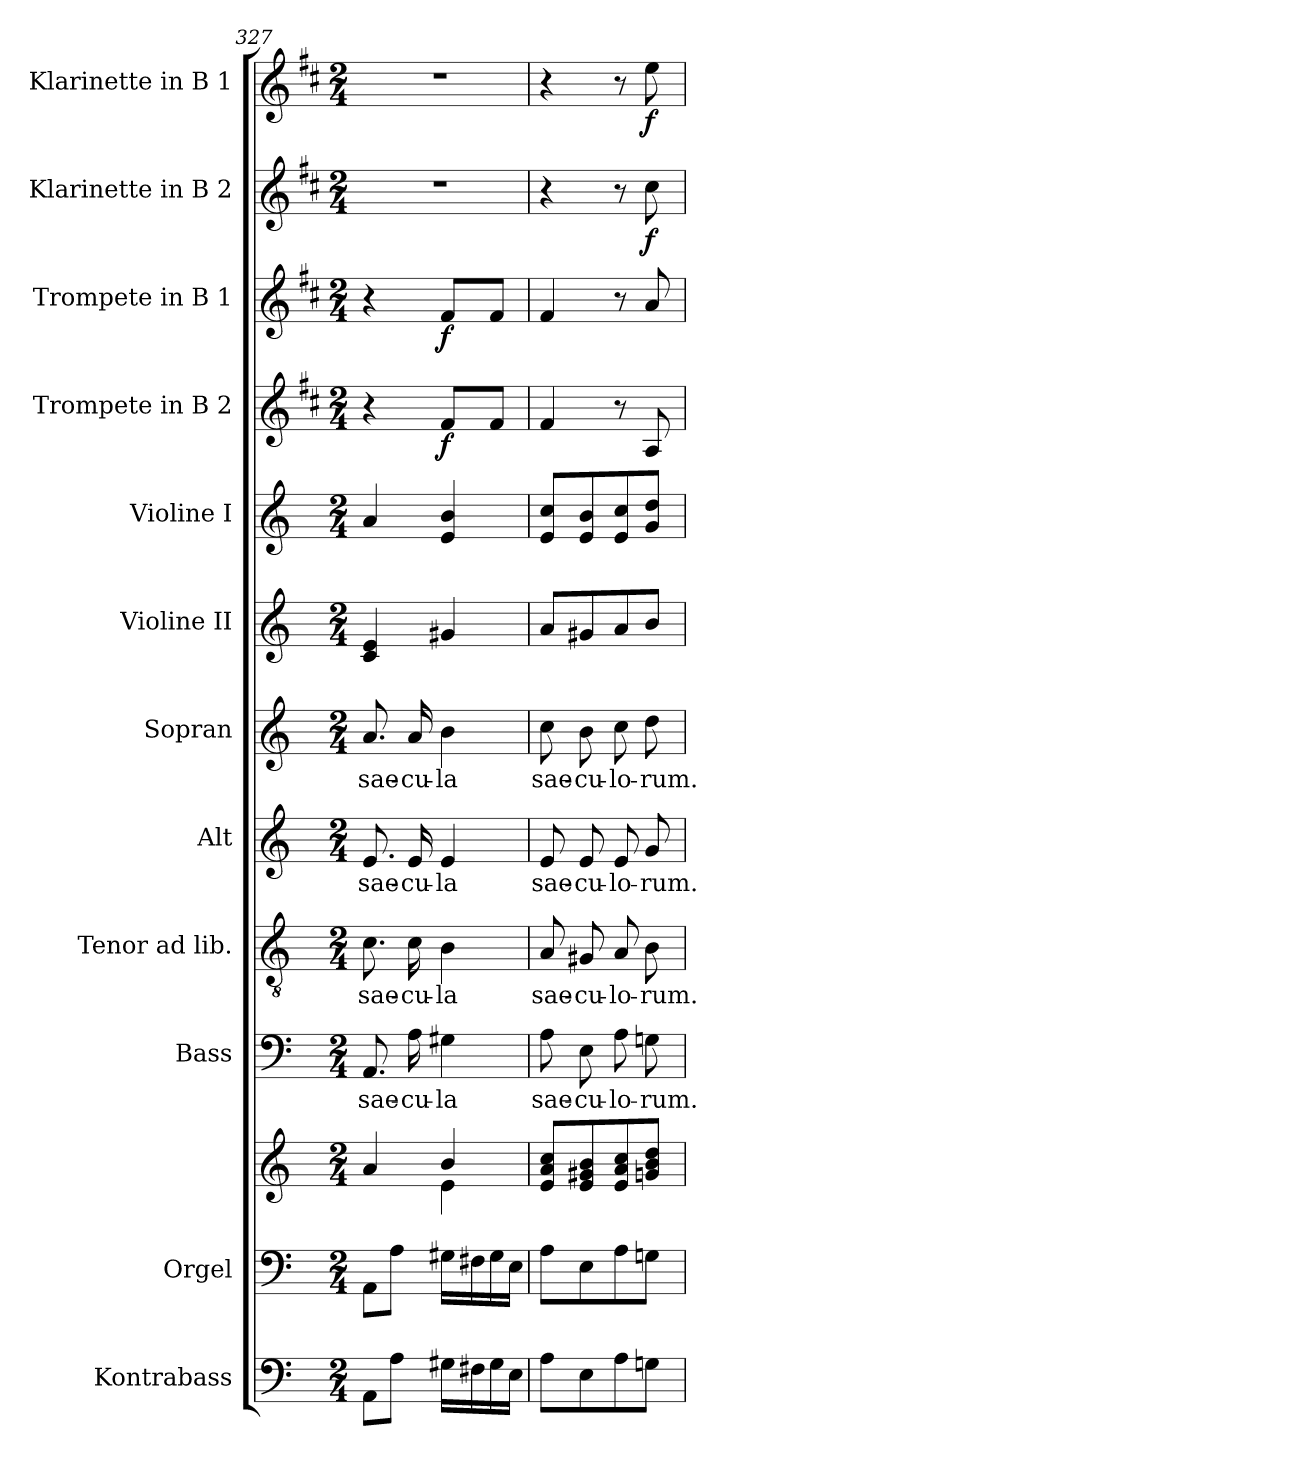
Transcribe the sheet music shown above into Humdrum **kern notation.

**kern	**kern	**kern	**kern	**text	**kern	**text	**kern	**text	**kern	**text	**kern	**kern	**kern	**dynam	**kern	**dynam	**kern	**dynam	**kern	**dynam
*part12	*part11	*part11	*part10	*part10	*part9	*part9	*part8	*part8	*part7	*part7	*part6	*part5	*part4	*part4	*part3	*part3	*part2	*part2	*part1	*part1
*staff13	*staff12	*staff11	*staff10	*staff10	*staff9	*staff9	*staff8	*staff8	*staff7	*staff7	*staff6	*staff5	*staff4	*staff4	*staff3	*staff3	*staff2	*staff2	*staff1	*staff1
*I"Kontrabass	*I"Orgel	*	*I"Bass	*	*I"Tenor ad lib.	*	*I"Alt	*	*I"Sopran	*	*I"Violine II	*I"Violine I	*I"Trompete in B 2	*	*I"Trompete in B 1	*	*I"Klarinette in B 2	*	*I"Klarinette in B 1	*
*I'Kb.	*I'Org.	*	*I'B	*	*I'T	*	*I'A	*	*I'S	*	*I'Vl. II	*I'Vl. I	*	*	*	*	*	*	*	*
!!LO:PB:g=z
*clefF4	*clefF4	*clefG2	*clefF4	*	*clefGv2	*	*clefG2	*	*clefG2	*	*clefG2	*clefG2	*clefG2	*	*clefG2	*	*clefG2	*	*clefG2	*
*ITrd7c12	*	*	*	*	*	*	*	*	*	*	*	*	*ITrd1c2	*	*ITrd1c2	*	*ITrd1c2	*	*ITrd1c2	*
*k[]	*k[]	*k[]	*k[]	*	*k[]	*	*k[]	*	*k[]	*	*k[]	*k[]	*k[]	*	*k[]	*	*k[]	*	*k[]	*
*C:	*C:	*C:	*C:	*	*C:	*	*C:	*	*C:	*	*C:	*C:	*C:	*	*C:	*	*C:	*	*C:	*
*M2/4	*M2/4	*M2/4	*M2/4	*	*M2/4	*	*M2/4	*	*M2/4	*	*M2/4	*M2/4	*M2/4	*	*M2/4	*	*M2/4	*	*M2/4	*
=327	=327	=327	=327	=327	=327	=327	=327	=327	=327	=327	=327	=327	=327	=327	=327	=327	=327	=327	=327	=327
*	*	*^	*	*	*	*	*	*	*	*	*	*	*	*	*	*	*	*	*	*
!	!	!	!	!	!LO:LY:b	!	!LO:LY:b	!	!LO:LY:b	!	!LO:LY:b	!	!	!	!	!	!	!	!	!	!
8AAA\L	8AA\L	4a/	4ryy	8.AA/	sae-	8.c\	sae-	8.e/	sae-	8.a/	sae-	4c/ 4e/	4a/	4r	.	4r	.	2r	.	2r	.
8AA\J	8A\J	.	.	.	.	.	.	.	.	.	.	.	.	.	.	.	.	.	.	.	.
!	!	!	!	!	!LO:LY:b	!	!LO:LY:b	!	!LO:LY:b	!	!LO:LY:b	!	!	!	!	!	!	!	!	!	!
.	.	.	.	16A\	-cu-	16c\	-cu-	16e/	-cu-	16a/	-cu-	.	.	.	.	.	.	.	.	.	.
!	!	!	!	!	!LO:LY:b	!	!LO:LY:b	!	!LO:LY:b	!	!LO:LY:b	!	!	!	!LO:DY:b	!	!LO:DY:b	!	!	!	!
16GG#X\LL	16G#X\LL	4b/	4e\	4G#X\	-la	4B\	-la	4e/	-la	4b\	-la	4g#X/	4e/ 4b/	8e/L	f	8e/L	f	.	.	.	.
16FF#X\	16F#X\	.	.	.	.	.	.	.	.	.	.	.	.	.	.	.	.	.	.	.	.
16GG#\	16G#\	.	.	.	.	.	.	.	.	.	.	.	.	8e/J	.	8e/J	.	.	.	.	.
16EE\JJ	16E\JJ	.	.	.	.	.	.	.	.	.	.	.	.	.	.	.	.	.	.	.	.
*	*	*v	*v	*	*	*	*	*	*	*	*	*	*	*	*	*	*	*	*	*	*
=328	=328	=328	=328	=328	=328	=328	=328	=328	=328	=328	=328	=328	=328	=328	=328	=328	=328	=328	=328	=328
!	!	!	!	!LO:LY:b	!	!LO:LY:b	!	!LO:LY:b	!	!LO:LY:b	!	!	!	!	!	!	!	!	!	!
8AA\L	8A\L	8e/ 8a/ 8cc/L	8A\	sae-	8A/	sae-	8e/	sae-	8cc\	sae-	8a/L	8e/ 8cc/L	4e/	.	4e/	.	4r	.	4r	.
!	!	!	!	!LO:LY:b	!	!LO:LY:b	!	!LO:LY:b	!	!LO:LY:b	!	!	!	!	!	!	!	!	!	!
8EE\	8E\	8e/ 8g#X/ 8b/	8E\	-cu-	8G#X/	-cu-	8e/	-cu-	8b\	-cu-	8g#X/	8e/ 8b/	.	.	.	.	.	.	.	.
!	!	!	!	!LO:LY:b	!	!LO:LY:b	!	!LO:LY:b	!	!LO:LY:b	!	!	!	!	!	!	!	!	!	!
8AA\	8A\	8e/ 8a/ 8cc/	8A\	-lo-	8A/	-lo-	8e/	-lo-	8cc\	-lo-	8a/	8e/ 8cc/	8r	.	8r	.	8r	.	8r	.
!	!	!	!	!LO:LY:b	!	!LO:LY:b	!	!LO:LY:b	!	!LO:LY:b	!	!	!	!	!	!	!	!LO:DY:b	!	!LO:DY:b
8GGn\J	8Gn\J	8gn/ 8b/ 8dd/J	8Gn\	-rum.	8B\	-rum.	8g/	-rum.	8dd\	-rum.	8b/J	8g/ 8dd/J	8G/	.	8g/	.	8b\	f	8dd\	f
=	=	=	=	=	=	=	=	=	=	=	=	=	=	=	=	=	=	=	=	=
*-	*-	*-	*-	*-	*-	*-	*-	*-	*-	*-	*-	*-	*-	*-	*-	*-	*-	*-	*-	*-
